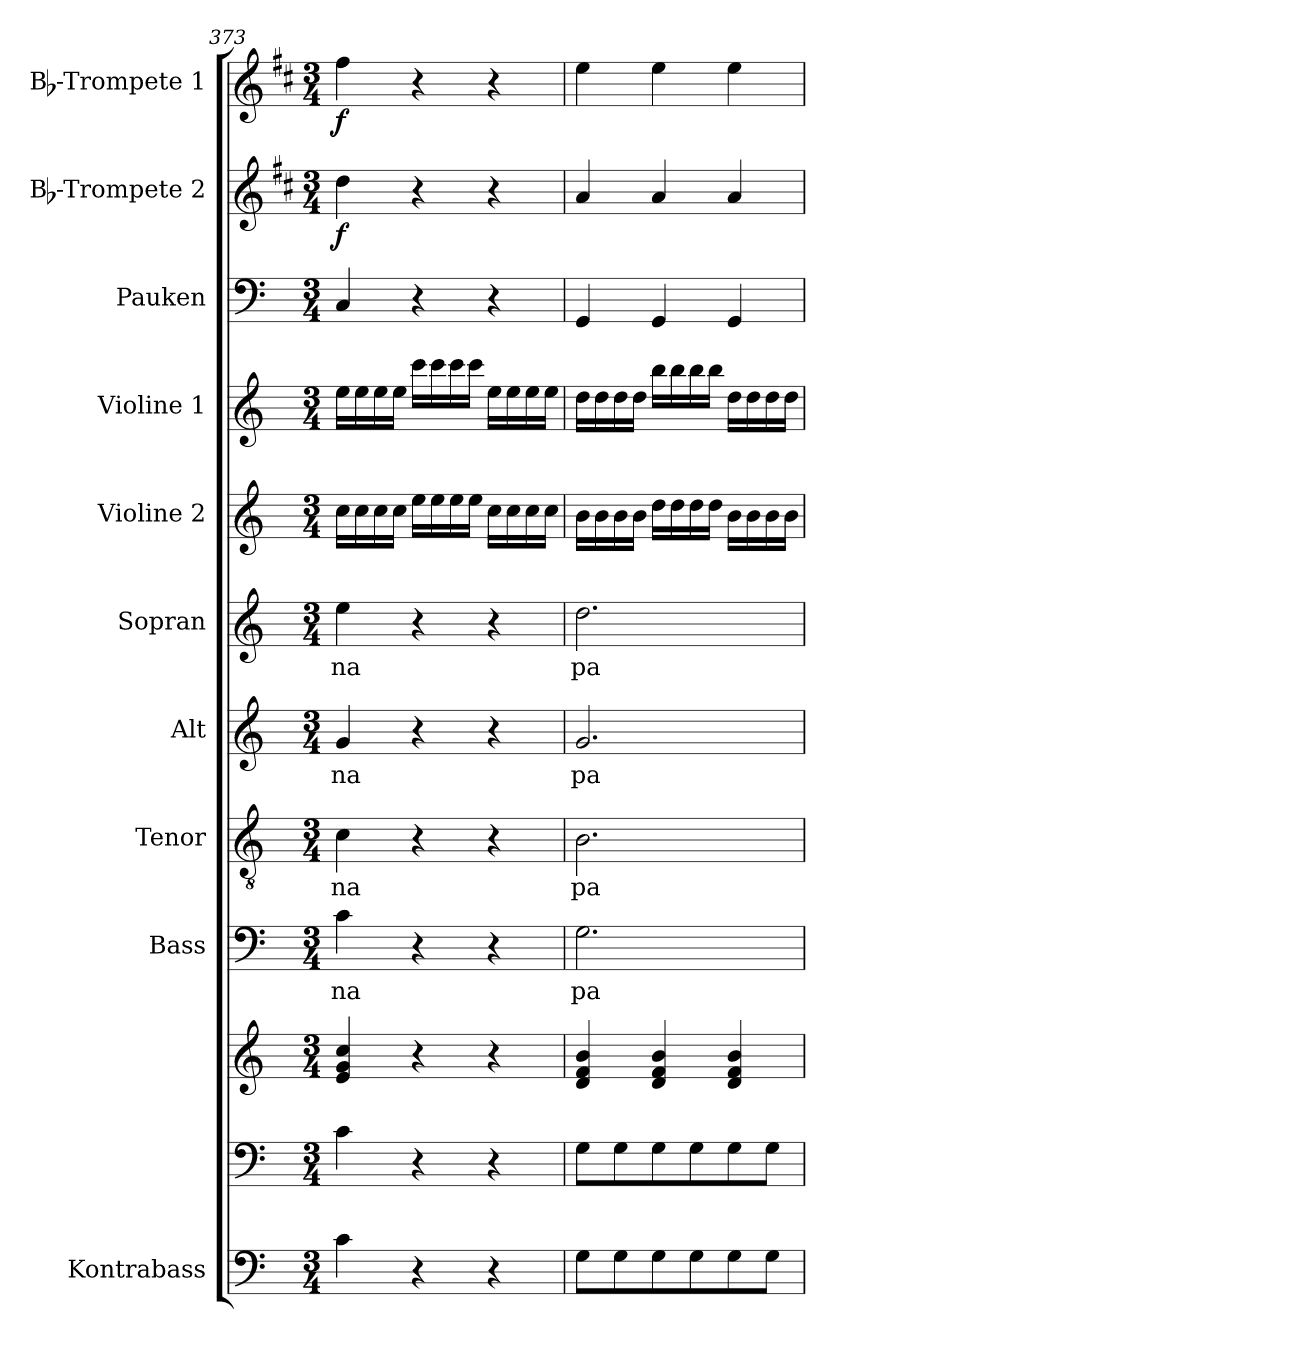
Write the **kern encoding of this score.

**kern	**kern	**kern	**kern	**text	**kern	**text	**kern	**text	**kern	**text	**kern	**kern	**kern	**kern	**dynam	**kern	**dynam
*part11	*part10	*part10	*part9	*part9	*part8	*part8	*part7	*part7	*part6	*part6	*part5	*part4	*part3	*part2	*part2	*part1	*part1
*staff12	*staff11	*staff10	*staff9	*staff9	*staff8	*staff8	*staff7	*staff7	*staff6	*staff6	*staff5	*staff4	*staff3	*staff2	*staff2	*staff1	*staff1
*I"Kontrabass	*	*	*I"Bass	*	*I"Tenor	*	*I"Alt	*	*I"Sopran	*	*I"Violine 2	*I"Violine 1	*I"Pauken	*I"Bb-Trompete 2	*	*I"Bb-Trompete 1	*
*I'Kb.	*	*	*I'B.	*	*I'T.	*	*I'A.	*	*I'S.	*	*I'Vl. 2	*I'Vl. 1	*I'Pk.	*I'Bb Trp. 2	*	*I'Bb Trp. 1	*
*clefF4	*clefF4	*clefG2	*clefF4	*	*clefGv2	*	*clefG2	*	*clefG2	*	*clefG2	*clefG2	*clefF4	*clefG2	*	*clefG2	*
*ITrd7c12	*	*	*	*	*	*	*	*	*	*	*	*	*	*ITrd1c2	*	*ITrd1c2	*
*k[]	*k[]	*k[]	*k[]	*	*k[]	*	*k[]	*	*k[]	*	*k[]	*k[]	*k[]	*k[]	*	*k[]	*
*C:	*C:	*C:	*C:	*	*C:	*	*C:	*	*C:	*	*C:	*C:	*C:	*C:	*	*C:	*
*M3/4	*M3/4	*M3/4	*M3/4	*	*M3/4	*	*M3/4	*	*M3/4	*	*M3/4	*M3/4	*M3/4	*M3/4	*	*M3/4	*
=373	=373	=373	=373	=373	=373	=373	=373	=373	=373	=373	=373	=373	=373	=373	=373	=373	=373
!	!	!	!	!LO:LY:b	!	!LO:LY:b	!	!LO:LY:b	!	!LO:LY:b	!	!	!	!	!LO:DY:b	!	!LO:DY:b
4C\	4c\	4e/ 4g/ 4cc/	4c\	-na	4c\	-na	4g/	-na	4ee\	-na	16cc\LL	16ee\LL	4C/	4cc\	f	4ee\	f
.	.	.	.	.	.	.	.	.	.	.	16cc\	16ee\	.	.	.	.	.
.	.	.	.	.	.	.	.	.	.	.	16cc\	16ee\	.	.	.	.	.
.	.	.	.	.	.	.	.	.	.	.	16cc\JJ	16ee\JJ	.	.	.	.	.
4r	4r	4r	4r	.	4r	.	4r	.	4r	.	16ee\LL	16ccc\LL	4r	4r	.	4r	.
.	.	.	.	.	.	.	.	.	.	.	16ee\	16ccc\	.	.	.	.	.
.	.	.	.	.	.	.	.	.	.	.	16ee\	16ccc\	.	.	.	.	.
.	.	.	.	.	.	.	.	.	.	.	16ee\JJ	16ccc\JJ	.	.	.	.	.
4r	4r	4r	4r	.	4r	.	4r	.	4r	.	16cc\LL	16ee\LL	4r	4r	.	4r	.
.	.	.	.	.	.	.	.	.	.	.	16cc\	16ee\	.	.	.	.	.
.	.	.	.	.	.	.	.	.	.	.	16cc\	16ee\	.	.	.	.	.
.	.	.	.	.	.	.	.	.	.	.	16cc\JJ	16ee\JJ	.	.	.	.	.
=374	=374	=374	=374	=374	=374	=374	=374	=374	=374	=374	=374	=374	=374	=374	=374	=374	=374
!	!	!	!	!LO:LY:b	!	!LO:LY:b	!	!LO:LY:b	!	!LO:LY:b	!	!	!	!	!	!	!
8GG\L	8G\L	4d/ 4f/ 4b/	2.G\	pa-	2.B\	pa-	2.g/	pa-	2.dd\	pa-	16b\LL	16dd\LL	4GG/	4g/	.	4dd\	.
.	.	.	.	.	.	.	.	.	.	.	16b\	16dd\	.	.	.	.	.
8GG\	8G\	.	.	.	.	.	.	.	.	.	16b\	16dd\	.	.	.	.	.
.	.	.	.	.	.	.	.	.	.	.	16b\JJ	16dd\JJ	.	.	.	.	.
8GG\	8G\	4d/ 4f/ 4b/	.	.	.	.	.	.	.	.	16dd\LL	16bb\LL	4GG/	4g/	.	4dd\	.
.	.	.	.	.	.	.	.	.	.	.	16dd\	16bb\	.	.	.	.	.
8GG\	8G\	.	.	.	.	.	.	.	.	.	16dd\	16bb\	.	.	.	.	.
.	.	.	.	.	.	.	.	.	.	.	16dd\JJ	16bb\JJ	.	.	.	.	.
8GG\	8G\	4d/ 4f/ 4b/	.	.	.	.	.	.	.	.	16b\LL	16dd\LL	4GG/	4g/	.	4dd\	.
.	.	.	.	.	.	.	.	.	.	.	16b\	16dd\	.	.	.	.	.
8GG\J	8G\J	.	.	.	.	.	.	.	.	.	16b\	16dd\	.	.	.	.	.
.	.	.	.	.	.	.	.	.	.	.	16b\JJ	16dd\JJ	.	.	.	.	.
=	=	=	=	=	=	=	=	=	=	=	=	=	=	=	=	=	=
*-	*-	*-	*-	*-	*-	*-	*-	*-	*-	*-	*-	*-	*-	*-	*-	*-	*-
